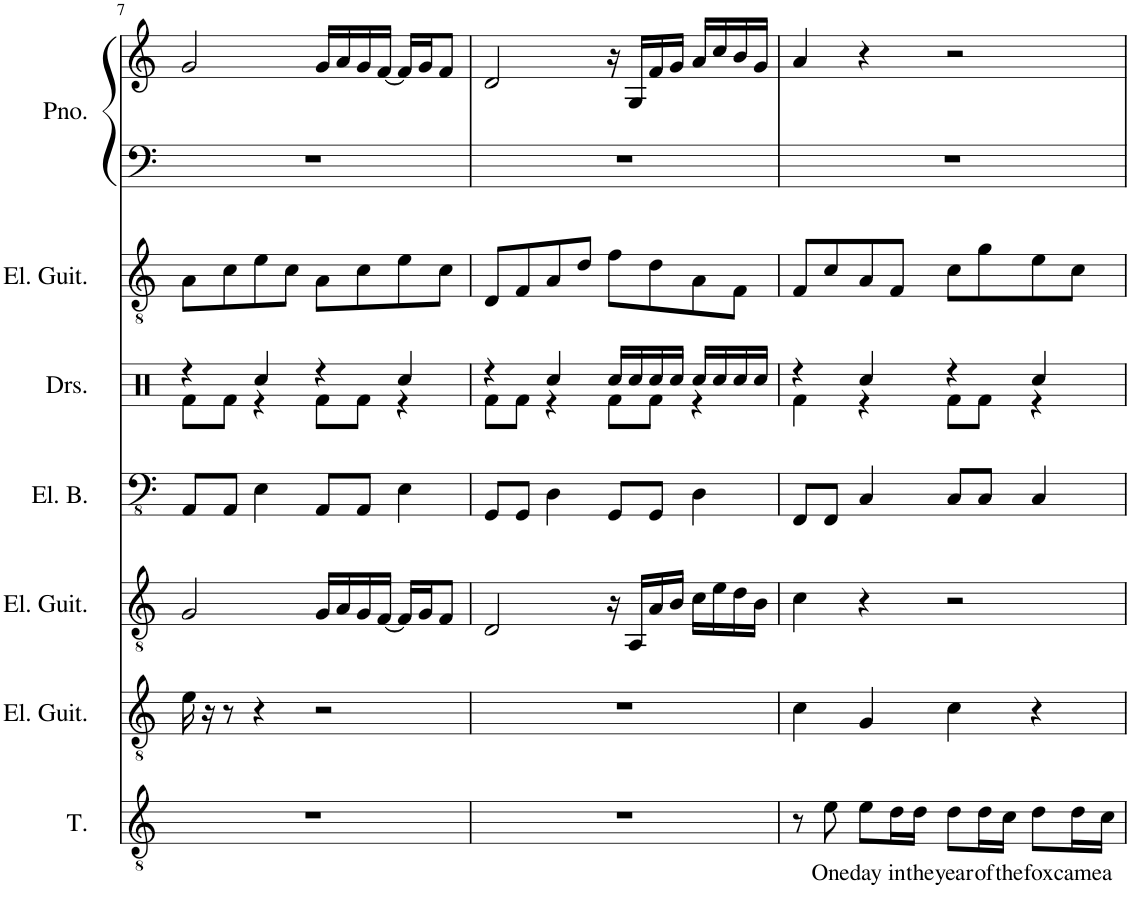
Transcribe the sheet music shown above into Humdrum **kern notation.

**kern	**text	**kern	**kern	**kern	**kern	**kern	**kern	**kern
*part7	*part7	*part6	*part5	*part4	*part3	*part2	*part1	*part1
*staff8	*staff8	*staff7	*staff6	*staff5	*staff4	*staff3	*staff2	*staff1
*I"Tenor	*	*I"Electric Guitar	*I"Electric Guitar	*I"Electric Bass	*I"Drumset	*I"Electric Guitar	*I"Piano	*
*I'T.	*	*I'El. Guit.	*I'El. Guit.	*I'El. B.	*I'Drs.	*I'El. Guit.	*I'Pno.	*
!!LO:PB:g=z
*clefGv2	*	*clefGv2	*clefGv2	*clefFv4	*clefX	*clefGv2	*clefF4	*clefG2
*k[]	*	*k[]	*k[]	*k[]	*k[]	*k[]	*k[]	*k[]
*M4/4	*	*M4/4	*M4/4	*M4/4	*M4/4	*M4/4	*M4/4	*M4/4
=7	=7	=7	=7	=7	=7	=7	=7	=7
*	*	*	*	*	*^	*	*	*
1r	.	16e\	2G/	8AAA/L	4r	8Rf\L	8A\L	1r	2g/
.	.	16r	.	.	.	.	.	.	.
.	.	8r	.	8AAA/J	.	8Rf\J	8c\	.	.
.	.	4r	.	4EE\	4Rcc/	4r	8e\	.	.
.	.	.	.	.	.	.	8c\J	.	.
.	.	2r	16G/LL	8AAA/L	4r	8Rf\L	8A\L	.	16g/LL
.	.	.	16A/	.	.	.	.	.	16a/
.	.	.	16G/	8AAA/J	.	8Rf\J	8c\	.	16g/
.	.	.	[16F/JJ	.	.	.	.	.	[16f/JJ
.	.	.	16F/LL]	4EE\	4Rcc/	4r	8e\	.	16f/LL]
.	.	.	16G/J	.	.	.	.	.	16g/J
.	.	.	8F/J	.	.	.	8c\J	.	8f/J
=8	=8	=8	=8	=8	=8	=8	=8	=8	=8
1r	.	1r	2D/	8GGG/L	4r	8Rf\L	8D/L	1r	2d/
.	.	.	.	8GGG/J	.	8Rf\J	8F/	.	.
.	.	.	.	4DD\	4Rcc/	4r	8A/	.	.
.	.	.	.	.	.	.	8d/J	.	.
.	.	.	16r	8GGG/L	16Rcc/LL	8Rf\L	8f\L	.	16r
.	.	.	16AA/LL	.	16Rcc/	.	.	.	16G/LL
.	.	.	16A/	8GGG/J	16Rcc/	8Rf\J	8d\	.	16f/
.	.	.	16B/JJ	.	16Rcc/JJ	.	.	.	16g/JJ
.	.	.	16c\LL	4DD\	16Rcc/LL	4r	8A\	.	16a/LL
.	.	.	16e\	.	16Rcc/	.	.	.	16cc/
.	.	.	16d\	.	16Rcc/	.	8F\J	.	16b/
.	.	.	16B\JJ	.	16Rcc/JJ	.	.	.	16g/JJ
=9	=9	=9	=9	=9	=9	=9	=9	=9	=9
8r	.	4c\	4c\	8FFF/L	4r	4Rf\	8F/L	1r	4a/
!	!LO:LY:b	!	!	!	!	!	!	!	!
8e\	One	.	.	8FFF/J	.	.	8c/	.	.
!	!LO:LY:b	!	!	!	!	!	!	!	!
8e\L	day	4G/	4r	4CC/	4Rcc/	4r	8A/	.	4r
!	!LO:LY:b	!	!	!	!	!	!	!	!
16d\L	in	.	.	.	.	.	8F/J	.	.
!	!LO:LY:b	!	!	!	!	!	!	!	!
16d\JJ	the	.	.	.	.	.	.	.	.
!	!LO:LY:b	!	!	!	!	!	!	!	!
8d\L	year	4c\	2r	8CC/L	4r	8Rf\L	8c\L	.	2r
!	!LO:LY:b	!	!	!	!	!	!	!	!
16d\L	of	.	.	8CC/J	.	8Rf\J	8g\	.	.
!	!LO:LY:b	!	!	!	!	!	!	!	!
16c\JJ	the	.	.	.	.	.	.	.	.
!	!LO:LY:b	!	!	!	!	!	!	!	!
8d\L	fox	4r	.	4CC/	4Rcc/	4r	8e\	.	.
!	!LO:LY:b	!	!	!	!	!	!	!	!
16d\L	came	.	.	.	.	.	8c\J	.	.
!	!LO:LY:b	!	!	!	!	!	!	!	!
16c\JJ	a	.	.	.	.	.	.	.	.
*	*	*	*	*	*v	*v	*	*	*
=	=	=	=	=	=	=	=	=
*-	*-	*-	*-	*-	*-	*-	*-	*-
